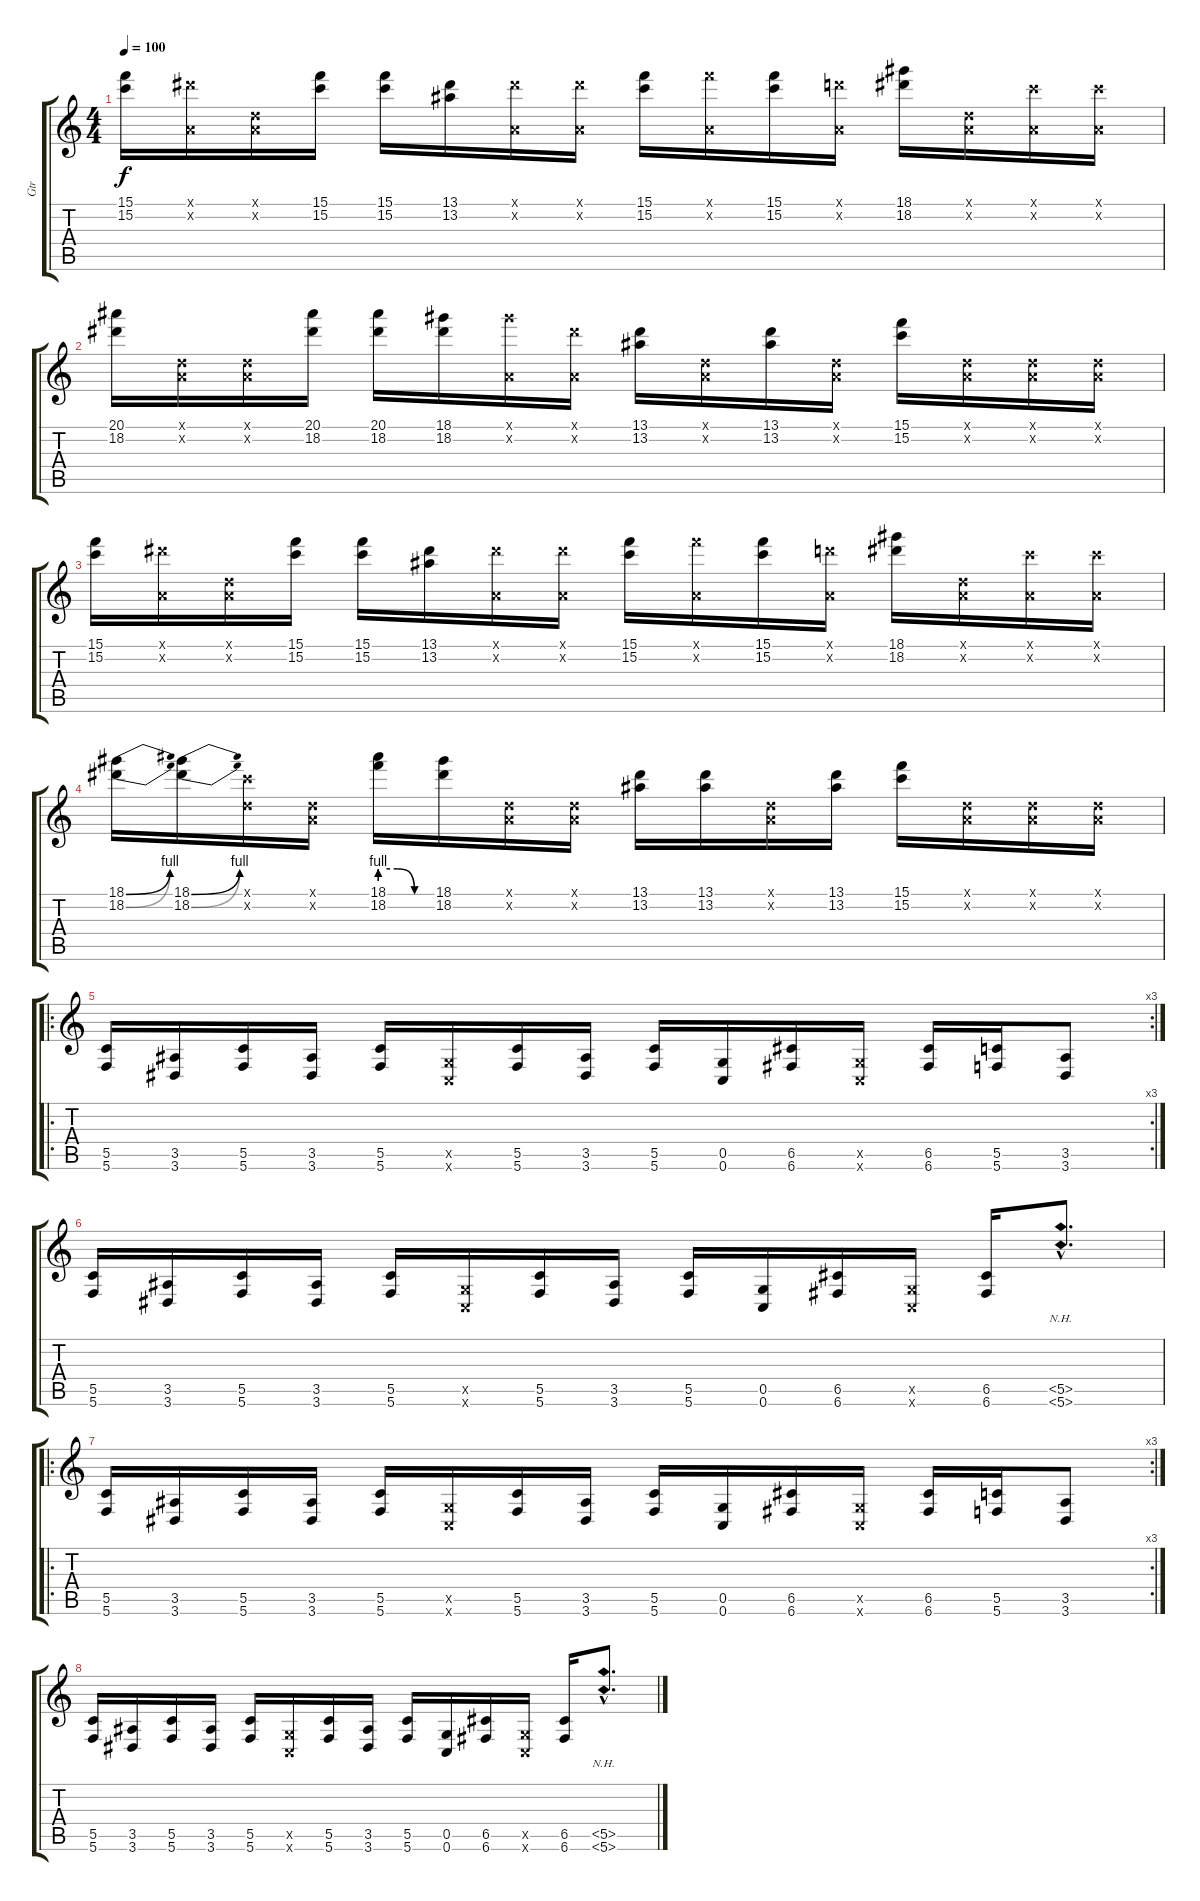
\track ("Gtr" "Gtr") {instrument overdrivenguitar}
\staff {score tabs}
\tuning (D4 A3 F3 C3 G2 C2) {hide}
\ts (4 4)
\tempo 100
\clef g2
\ks c
(15.1 15.2).16{dy f} (13.1{x} 0.2{x}).16 (0.1{x} 0.2{x}).16 (15.1 15.2).16 (15.1 15.2).16 (13.1 13.2).16 (13.1{x} 0.2{x}).16 (13.1{x} 0.2{x}).16 (15.1 15.2).16 (15.1{x} 0.2{x}).16 (15.1 15.2).16 (12.1{x} 0.2{x}).16 (18.1 18.2).16 (0.1{x} 0.2{x}).16 (10.1{x} 0.2{x}).16 (10.1{x} 0.2{x}).16 |
(20.1 18.2).16 (0.1{x} 0.2{x}).16 (0.1{x} 0.2{x}).16 (20.1 18.2).16 (20.1 18.2).16 (18.1 18.2).16 (18.1{x} 0.2{x}).16 (13.1{x} 0.2{x}).16 (13.1 13.2).16 (0.1{x} 0.2{x}).16 (13.1 13.2).16 (0.1{x} 0.2{x}).16 (15.1 15.2).16 (0.1{x} 0.2{x}).16 (0.1{x} 0.2{x}).16 (0.1{x} 0.2{x}).16 |
(15.1 15.2).16 (13.1{x} 0.2{x}).16 (0.1{x} 0.2{x}).16 (15.1 15.2).16 (15.1 15.2).16 (13.1 13.2).16 (13.1{x} 0.2{x}).16 (13.1{x} 0.2{x}).16 (15.1 15.2).16 (15.1{x} 0.2{x}).16 (15.1 15.2).16 (12.1{x} 0.2{x}).16 (18.1 18.2).16 (0.1{x} 0.2{x}).16 (10.1{x} 0.2{x}).16 (10.1{x} 0.2{x}).16 |
(18.1{be (bend 0 0 60 4)} 18.2{be (bend 0 0 60 4)}).16 (18.1{be (bend 0 0 60 4)} 18.2{be (bend 0 0 60 4)}).16 (0.1{x} 15.2{x}).16 (0.1{x} 0.2{x}).16 (18.1{be (custom 0 4 20 4 40 0 60 0)} 18.2{be (custom 0 4 20 4 40 0 60 0)}).16 (18.1 18.2).16 (0.1{x} 0.2{x}).16 (0.1{x} 0.2{x}).16 (13.1 13.2).16 (13.1 13.2).16 (0.1{x} 0.2{x}).16 (13.1 13.2).16 (15.1 15.2).16 (0.1{x} 0.2{x}).16 (0.1{x} 0.2{x}).16 (0.1{x} 0.2{x}).16 |
\ro
\rc 3
(5.5 5.6).16 (3.5 3.6).16 (5.5 5.6).16 (3.5 3.6).16 (5.5 5.6).16 (0.5{x} 0.6{x}).16 (5.5 5.6).16 (3.5 3.6).16 (5.5 5.6).16 (0.5 0.6).16 (6.5 6.6).16 (0.5{x} 0.6{x}).16 (6.5 6.6).16 (5.5 5.6).16 (3.5 3.6).8 |
(5.5 5.6).16 (3.5 3.6).16 (5.5 5.6).16 (3.5 3.6).16 (5.5 5.6).16 (0.5{x} 0.6{x}).16 (5.5 5.6).16 (3.5 3.6).16 (5.5 5.6).16 (0.5 0.6).16 (6.5 6.6).16 (0.5{x} 0.6{x}).16 (6.5 6.6).16 (5.5{nh hac} 5.6{nh hac}).8{d} |
\ro
\rc 3
(5.5 5.6).16 (3.5 3.6).16 (5.5 5.6).16 (3.5 3.6).16 (5.5 5.6).16 (0.5{x} 0.6{x}).16 (5.5 5.6).16 (3.5 3.6).16 (5.5 5.6).16 (0.5 0.6).16 (6.5 6.6).16 (0.5{x} 0.6{x}).16 (6.5 6.6).16 (5.5 5.6).16 (3.5 3.6).8 |
(5.5 5.6).16 (3.5 3.6).16 (5.5 5.6).16 (3.5 3.6).16 (5.5 5.6).16 (0.5{x} 0.6{x}).16 (5.5 5.6).16 (3.5 3.6).16 (5.5 5.6).16 (0.5 0.6).16 (6.5 6.6).16 (0.5{x} 0.6{x}).16 (6.5 6.6).16 (5.5{nh hac} 5.6{nh hac}).8{d}
